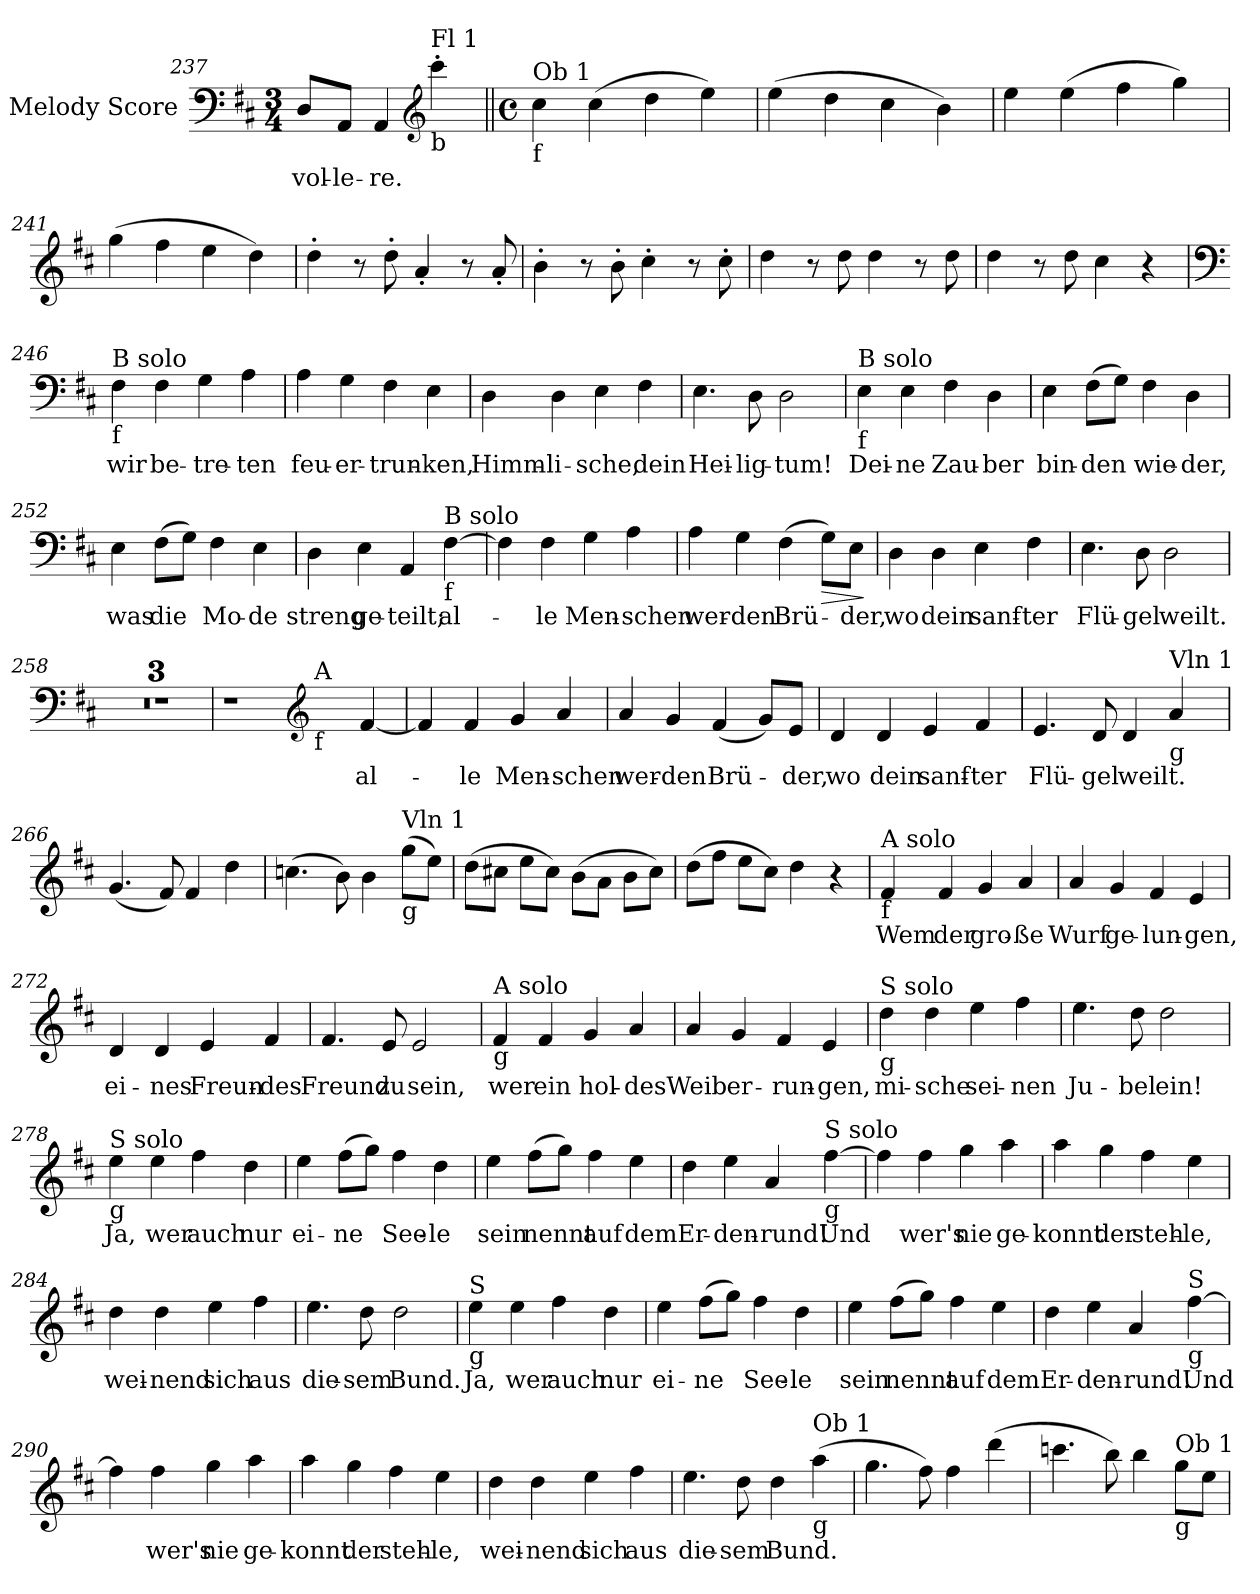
**kern	**text	**dynam
*part1	*part1	*part1
*staff1	*staff1	*staff1
*I"Melody Score	*	*
*clefF4	*	*
*k[f#c#]	*	*
*M3/4	*	*
=237	=237	=237
!	!LO:LY:b	!
8D/L	-vol-	.
!	!LO:LY:b	!
8AA/J	-le-	.
!	!LO:LY:b	!
4AA/	-re.	.
*clefG2	*	*
!LO:TX:a:t=Fl 1	!	!
!LO:TX:b:t=b	!	!
4ccc#'\	.	.
=238||	=238||	=238||
*M4/4	*	*
*met(c)	*	*
*MM160	*	*
!LO:TX:a:t=Ob 1	!	!
!LO:TX:b:t=f	!	!
4cc#\	.	.
(4cc#\	.	.
4dd\	.	.
4ee\)	.	.
=239	=239	=239
(4ee\	.	.
4dd\	.	.
4cc#\	.	.
4b\)	.	.
=240	=240	=240
4ee\	.	.
(4ee\	.	.
4ff#\	.	.
4gg\)	.	.
=241	=241	=241
(4gg\	.	.
4ff#\	.	.
4ee\	.	.
4dd\)	.	.
=242	=242	=242
4dd'\	.	.
8r	.	.
8dd'\	.	.
4a'/	.	.
8r	.	.
8a'/	.	.
=243	=243	=243
4b'\	.	.
8r	.	.
8b'\	.	.
4cc#'\	.	.
8r	.	.
8cc#'\	.	.
=244	=244	=244
4dd\	.	.
8r	.	.
8dd\	.	.
4dd\	.	.
8r	.	.
8dd\	.	.
=245	=245	=245
4dd\	.	.
8r	.	.
8dd\	.	.
4cc#\	.	.
4r	.	.
=246	=246	=246
*clefF4	*	*
!LO:TX:a:t=B solo	!	!
!LO:TX:b:t=f	!	!
!	!LO:LY:b	!
4F#\	wir	.
!	!LO:LY:b	!
4F#\	be-	.
!	!LO:LY:b	!
4G\	-tre-	.
!	!LO:LY:b	!
4A\	-ten	.
=247	=247	=247
!	!LO:LY:b	!
4A\	feu-	.
!	!LO:LY:b	!
4G\	-er-	.
!	!LO:LY:b	!
4F#\	-trun-	.
!	!LO:LY:b	!
4E\	-ken,	.
=248	=248	=248
!	!LO:LY:b	!
4D\	Himm-	.
!	!LO:LY:b	!
4D\	-li-	.
!	!LO:LY:b	!
4E\	-sche,	.
!	!LO:LY:b	!
4F#\	dein	.
=249	=249	=249
!	!LO:LY:b	!
4.E\	Hei-	.
!	!LO:LY:b	!
8D\	-lig-	.
!	!LO:LY:b	!
2D\	-tum!	.
=250	=250	=250
!LO:TX:a:t=B solo	!	!
!LO:TX:b:t=f	!	!
!	!LO:LY:b	!
4E\	Dei-	.
!	!LO:LY:b	!
4E\	-ne	.
!	!LO:LY:b	!
4F#\	Zau-	.
!	!LO:LY:b	!
4D\	-ber	.
=251	=251	=251
!	!LO:LY:b	!
4E\	bin-	.
!	!LO:LY:b	!
(8F#\L	-den	.
8G\J)	.	.
!	!LO:LY:b	!
4F#\	wie-	.
!	!LO:LY:b	!
4D\	-der,	.
=252	=252	=252
!	!LO:LY:b	!
4E\	was	.
!	!LO:LY:b	!
(8F#\L	die	.
8G\J)	.	.
!	!LO:LY:b	!
4F#\	Mo-	.
!	!LO:LY:b	!
4E\	-de	.
=253	=253	=253
!	!LO:LY:b	!
4D\	streng	.
!	!LO:LY:b	!
4E\	ge-	.
!	!LO:LY:b	!
4AA/	-teilt;	.
!LO:TX:a:t=B solo	!	!
!LO:TX:b:t=f	!	!
!	!LO:LY:b	!
[4F#\	al-	.
=254	=254	=254
4F#\]	.	.
!	!LO:LY:b	!
4F#\	-le	.
!	!LO:LY:b	!
4G\	Men-	.
!	!LO:LY:b	!
4A\	-schen	.
=255	=255	=255
!	!LO:LY:b	!
4A\	wer-	.
!	!LO:LY:b	!
4G\	-den	.
!	!LO:LY:b	!
(4F#\	Brü-	.
!	!	!LO:HP:b
8G\L)	.	>
!	!LO:LY:b	!
8E\J	-der,	.
.	.	]
=256	=256	=256
!	!LO:LY:b	!
4D\	wo	.
!	!LO:LY:b	!
4D\	dein	.
!	!LO:LY:b	!
4E\	sanf-	.
!	!LO:LY:b	!
4F#\	-ter	.
=257	=257	=257
!	!LO:LY:b	!
4.E\	Flü-	.
!	!LO:LY:b	!
8D\	-gel	.
!	!LO:LY:b	!
2D\	weilt.	.
=258	=258	=258
1r	.	.
=259	=259	=259
1r	.	.
=260	=260	=260
1r	.	.
=261	=261	=261
*^	*	*
1r	2.ryy	.	.
*clefG2	*	*	*
!	!LO:TX:a:t=A	!	!
!	!LO:TX:b:t=f	!	!
.	2ryy	.	.
!	!	!LO:LY:b	!
[4f#/	.	al-	.
*v	*v	*	*
=262	=262	=262
4f#/]	.	.
!	!LO:LY:b	!
4f#/	-le	.
!	!LO:LY:b	!
4g/	Men-	.
!	!LO:LY:b	!
4a/	-schen	.
=263	=263	=263
!	!LO:LY:b	!
4a/	wer-	.
!	!LO:LY:b	!
4g/	-den	.
!	!LO:LY:b	!
(4f#/	Brü-	.
8g/L)	.	.
!	!LO:LY:b	!
8e/J	-der,	.
=264	=264	=264
!	!LO:LY:b	!
4d/	wo	.
!	!LO:LY:b	!
4d/	dein	.
!	!LO:LY:b	!
4e/	sanf-	.
!	!LO:LY:b	!
4f#/	-ter	.
=265	=265	=265
!	!LO:LY:b	!
4.e/	Flü-	.
!	!LO:LY:b	!
8d/	-gel	.
!	!LO:LY:b	!
4d/	weilt.	.
!LO:TX:a:t=Vln 1	!	!
!LO:TX:b:t=g	!	!
4a/	.	.
=266	=266	=266
(4.g/	.	.
8f#/)	.	.
4f#/	.	.
4dd\	.	.
=267	=267	=267
(4.ccn\	.	.
8b\)	.	.
4b\	.	.
!LO:TX:a:t=Vln 1	!	!
!LO:TX:b:t=g	!	!
(8gg\L	.	.
8ee\J)	.	.
=268	=268	=268
(8dd\L	.	.
8cc#X\J	.	.
8ee\L	.	.
8cc#\J)	.	.
(8b\L	.	.
8a\J	.	.
8b\L	.	.
8cc#\J)	.	.
=269	=269	=269
(8dd\L	.	.
8ff#\J	.	.
8ee\L	.	.
8cc#\J)	.	.
4dd\	.	.
4r	.	.
=270	=270	=270
!LO:TX:a:t=A solo	!	!
!LO:TX:b:t=f	!	!
!	!LO:LY:b	!
4f#/	Wem	.
!	!LO:LY:b	!
4f#/	der	.
!	!LO:LY:b	!
4g/	gro-	.
!	!LO:LY:b	!
4a/	-ße	.
=271	=271	=271
!	!LO:LY:b	!
4a/	Wurf	.
!	!LO:LY:b	!
4g/	ge-	.
!	!LO:LY:b	!
4f#/	-lun-	.
!	!LO:LY:b	!
4e/	-gen,	.
=272	=272	=272
!	!LO:LY:b	!
4d/	ei-	.
!	!LO:LY:b	!
4d/	-nes	.
!	!LO:LY:b	!
4e/	Freun-	.
!	!LO:LY:b	!
4f#/	-des	.
=273	=273	=273
!	!LO:LY:b	!
4.f#/	Freund	.
!	!LO:LY:b	!
8e/	zu	.
!	!LO:LY:b	!
2e/	sein,	.
=274	=274	=274
!LO:TX:a:t=A solo	!	!
!LO:TX:b:t=g	!	!
!	!LO:LY:b	!
4f#/	wer	.
!	!LO:LY:b	!
4f#/	ein	.
!	!LO:LY:b	!
4g/	hol-	.
!	!LO:LY:b	!
4a/	-des	.
=275	=275	=275
!	!LO:LY:b	!
4a/	Weib	.
!	!LO:LY:b	!
4g/	er-	.
!	!LO:LY:b	!
4f#/	-run-	.
!	!LO:LY:b	!
4e/	-gen,	.
=276	=276	=276
!LO:TX:a:t=S solo	!	!
!LO:TX:b:t=g	!	!
!	!LO:LY:b	!
4dd\	mi-	.
!	!LO:LY:b	!
4dd\	-sche	.
!	!LO:LY:b	!
4ee\	sei-	.
!	!LO:LY:b	!
4ff#\	-nen	.
=277	=277	=277
!	!LO:LY:b	!
4.ee\	Ju-	.
!	!LO:LY:b	!
8dd\	-bel	.
!	!LO:LY:b	!
2dd\	ein!	.
=278	=278	=278
!LO:TX:a:t=S solo	!	!
!LO:TX:b:t=g	!	!
!	!LO:LY:b	!
4ee\	Ja,	.
!	!LO:LY:b	!
4ee\	wer	.
!	!LO:LY:b	!
4ff#\	auch	.
!	!LO:LY:b	!
4dd\	nur	.
=279	=279	=279
!	!LO:LY:b	!
4ee\	ei-	.
!	!LO:LY:b	!
(8ff#\L	-ne	.
8gg\J)	.	.
!	!LO:LY:b	!
4ff#\	See-	.
!	!LO:LY:b	!
4dd\	-le	.
=280	=280	=280
!	!LO:LY:b	!
4ee\	sein	.
!	!LO:LY:b	!
(8ff#\L	nennt	.
8gg\J)	.	.
!	!LO:LY:b	!
4ff#\	auf	.
!	!LO:LY:b	!
4ee\	dem	.
=281	=281	=281
!	!LO:LY:b	!
4dd\	Er-	.
!	!LO:LY:b	!
4ee\	-den-	.
!	!LO:LY:b	!
4a/	-rund!	.
!LO:TX:a:t=S solo	!	!
!LO:TX:b:t=g	!	!
!	!LO:LY:b	!
[4ff#\	Und	.
=282	=282	=282
4ff#\]	.	.
!	!LO:LY:b	!
4ff#\	wer's	.
!	!LO:LY:b	!
4gg\	nie	.
!	!LO:LY:b	!
4aa\	ge-	.
=283	=283	=283
!	!LO:LY:b	!
4aa\	-konnt	.
!	!LO:LY:b	!
4gg\	der	.
!	!LO:LY:b	!
4ff#\	steh-	.
!	!LO:LY:b	!
4ee\	-le,	.
=284	=284	=284
!	!LO:LY:b	!
4dd\	wei-	.
!	!LO:LY:b	!
4dd\	-nend	.
!	!LO:LY:b	!
4ee\	sich	.
!	!LO:LY:b	!
4ff#\	aus	.
=285	=285	=285
!	!LO:LY:b	!
4.ee\	die-	.
!	!LO:LY:b	!
8dd\	-sem	.
!	!LO:LY:b	!
2dd\	Bund.	.
=286	=286	=286
!LO:TX:a:t=S	!	!
!LO:TX:b:t=g	!	!
!	!LO:LY:b	!
4ee\	Ja,	.
!	!LO:LY:b	!
4ee\	wer	.
!	!LO:LY:b	!
4ff#\	auch	.
!	!LO:LY:b	!
4dd\	nur	.
=287	=287	=287
!	!LO:LY:b	!
4ee\	ei-	.
!	!LO:LY:b	!
(8ff#\L	-ne	.
8gg\J)	.	.
!	!LO:LY:b	!
4ff#\	See-	.
!	!LO:LY:b	!
4dd\	-le	.
=288	=288	=288
!	!LO:LY:b	!
4ee\	sein	.
!	!LO:LY:b	!
(8ff#\L	nennt	.
8gg\J)	.	.
!	!LO:LY:b	!
4ff#\	auf	.
!	!LO:LY:b	!
4ee\	dem	.
=289	=289	=289
!	!LO:LY:b	!
4dd\	Er-	.
!	!LO:LY:b	!
4ee\	-den-	.
!	!LO:LY:b	!
4a/	-rund!	.
!LO:TX:a:t=S	!	!
!LO:TX:b:t=g	!	!
!	!LO:LY:b	!
[4ff#\	Und	.
=290	=290	=290
4ff#\]	.	.
!	!LO:LY:b	!
4ff#\	wer's	.
!	!LO:LY:b	!
4gg\	nie	.
!	!LO:LY:b	!
4aa\	ge-	.
=291	=291	=291
!	!LO:LY:b	!
4aa\	-konnt	.
!	!LO:LY:b	!
4gg\	der	.
!	!LO:LY:b	!
4ff#\	steh-	.
!	!LO:LY:b	!
4ee\	-le,	.
=292	=292	=292
!	!LO:LY:b	!
4dd\	wei-	.
!	!LO:LY:b	!
4dd\	-nend	.
!	!LO:LY:b	!
4ee\	sich	.
!	!LO:LY:b	!
4ff#\	aus	.
=293	=293	=293
!	!LO:LY:b	!
4.ee\	die-	.
!	!LO:LY:b	!
8dd\	-sem	.
!	!LO:LY:b	!
4dd\	Bund.	.
!LO:TX:a:t=Ob 1	!	!
!LO:TX:b:t=g	!	!
(4aa\	.	.
=294	=294	=294
4.gg\	.	.
8ff#\)	.	.
4ff#\	.	.
(4ddd\	.	.
=295	=295	=295
4.cccn\	.	.
8bb\)	.	.
4bb\	.	.
!LO:TX:a:t=Ob 1	!	!
!LO:TX:b:t=g	!	!
8gg\L	.	.
8ee\J	.	.
=	=	=
*-	*-	*-
